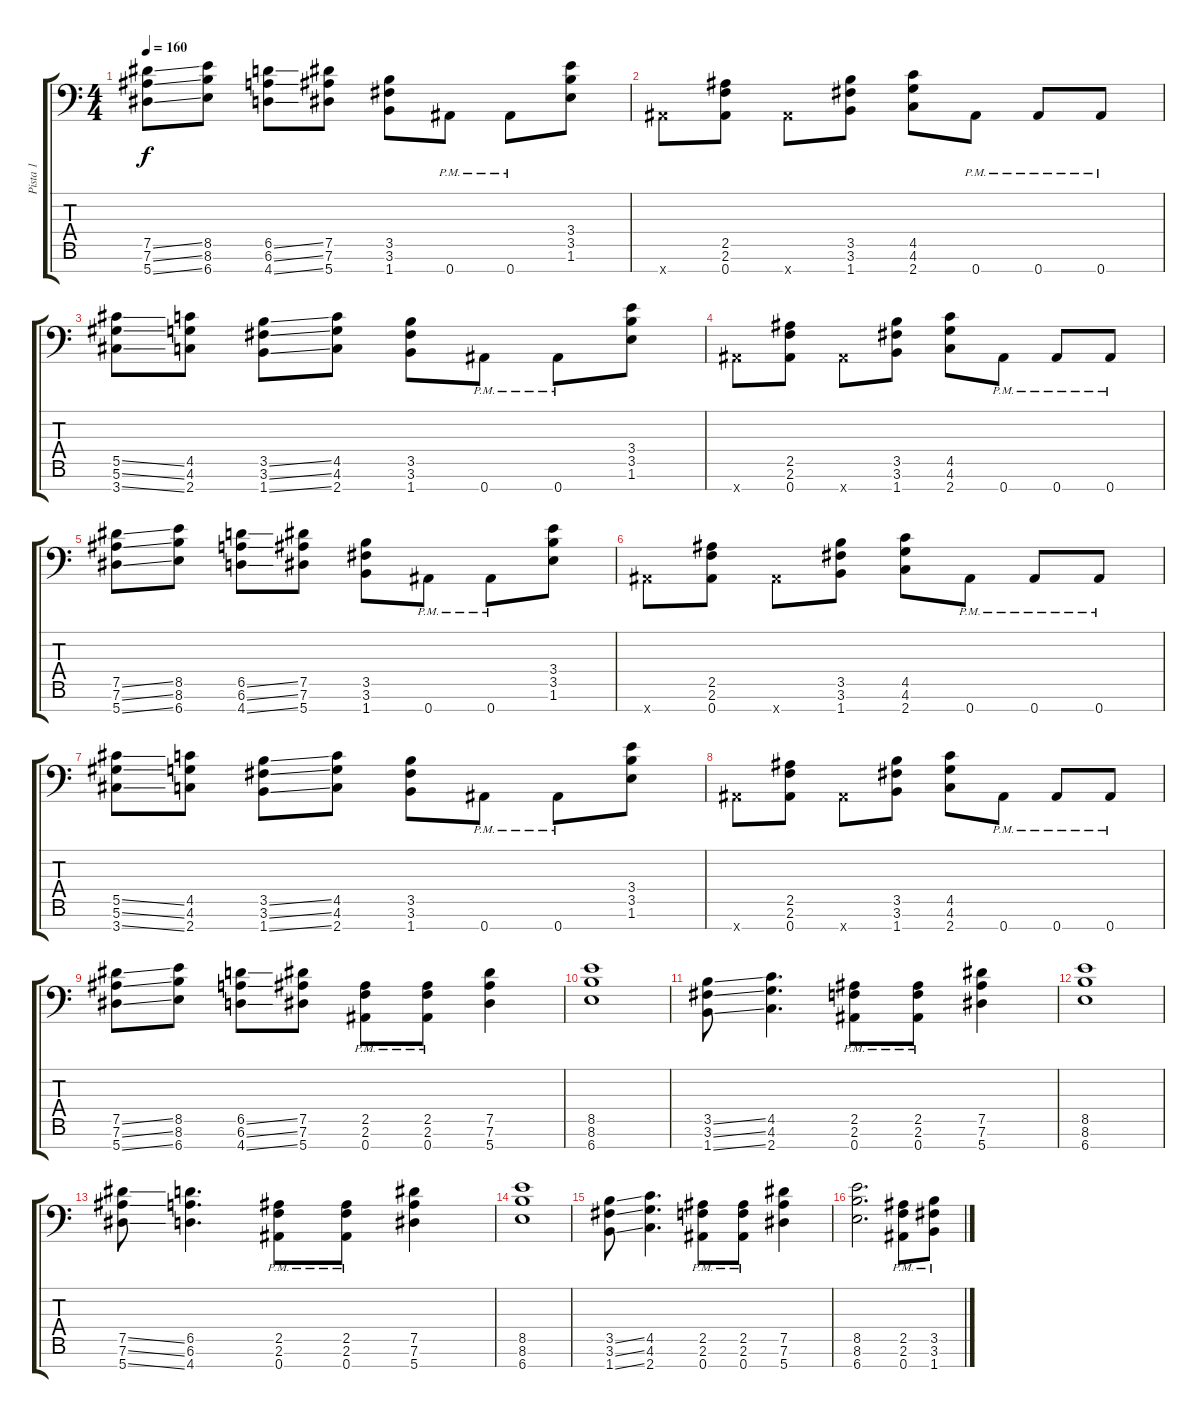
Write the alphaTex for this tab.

\track ("Pista 1" "Pista 1") {instrument distortionguitar}
\staff {score tabs}
\tuning (Eb4 Bb3 Gb3 Db3 Ab2 Eb2 Bb1) {hide}
\ts (4 4)
\tempo 160
\clef f4
\ks c
(7.5{ss} 7.6{ss} 5.7{ss}).8{dy f} (8.5 8.6 6.7).8 (6.5{ss} 6.6{ss} 4.7{ss}).8 (7.5 7.6 5.7).8 (3.5 3.6 1.7).8 0.7{pm}.8 0.7{pm}.8 (3.4 3.5 1.6).8 |
0.7{x}.8 (2.5 2.6 0.7).8 0.7{x}.8 (3.5 3.6 1.7).8 (4.5 4.6 2.7).8 0.7{pm}.8 0.7{pm}.8 0.7{pm}.8 |
(5.5{ss} 5.6{ss} 3.7{ss}).8 (4.5 4.6 2.7).8 (3.5{ss} 3.6{ss} 1.7{ss}).8 (4.5 4.6 2.7).8 (3.5 3.6 1.7).8 0.7{pm}.8 0.7{pm}.8 (3.4 3.5 1.6).8 |
0.7{x}.8 (2.5 2.6 0.7).8 0.7{x}.8 (3.5 3.6 1.7).8 (4.5 4.6 2.7).8 0.7{pm}.8 0.7{pm}.8 0.7{pm}.8 |
(7.5{ss} 7.6{ss} 5.7{ss}).8 (8.5 8.6 6.7).8 (6.5{ss} 6.6{ss} 4.7{ss}).8 (7.5 7.6 5.7).8 (3.5 3.6 1.7).8 0.7{pm}.8 0.7{pm}.8 (3.4 3.5 1.6).8 |
0.7{x}.8 (2.5 2.6 0.7).8 0.7{x}.8 (3.5 3.6 1.7).8 (4.5 4.6 2.7).8 0.7{pm}.8 0.7{pm}.8 0.7{pm}.8 |
(5.5{ss} 5.6{ss} 3.7{ss}).8 (4.5 4.6 2.7).8 (3.5{ss} 3.6{ss} 1.7{ss}).8 (4.5 4.6 2.7).8 (3.5 3.6 1.7).8 0.7{pm}.8 0.7{pm}.8 (3.4 3.5 1.6).8 |
0.7{x}.8 (2.5 2.6 0.7).8 0.7{x}.8 (3.5 3.6 1.7).8 (4.5 4.6 2.7).8 0.7{pm}.8 0.7{pm}.8 0.7{pm}.8 |
(7.5{ss} 7.6{ss} 5.7{ss}).8 (8.5 8.6 6.7).8 (6.5{ss} 6.6{ss} 4.7{ss}).8 (7.5 7.6 5.7).8 (2.5{pm} 2.6{pm} 0.7{pm}).8 (2.5{pm} 2.6{pm} 0.7{pm}).8 (7.5 7.6 5.7).4 |
(8.5 8.6 6.7).1 |
(3.5{ss} 3.6{ss} 1.7{ss}).8 (4.5 4.6 2.7).4{d} (2.5{pm} 2.6{pm} 0.7{pm}).8 (2.5{pm} 2.6{pm} 0.7{pm}).8 (7.5 7.6 5.7).4 |
(8.5 8.6 6.7).1 |
(7.5{ss} 7.6{ss} 5.7{ss}).8 (6.5 6.6 4.7).4{d} (2.5{pm} 2.6{pm} 0.7{pm}).8 (2.5{pm} 2.6{pm} 0.7{pm}).8 (7.5 7.6 5.7).4 |
(8.5 8.6 6.7).1 |
(3.5{ss} 3.6{ss} 1.7{ss}).8 (4.5 4.6 2.7).4{d} (2.5{pm} 2.6{pm} 0.7{pm}).8 (2.5{pm} 2.6{pm} 0.7{pm}).8 (7.5 7.6 5.7).4 |
(8.5 8.6 6.7).2{d} (2.5{pm} 2.6{pm} 0.7{pm}).8 (3.5{pm} 3.6{pm} 1.7{pm}).8
